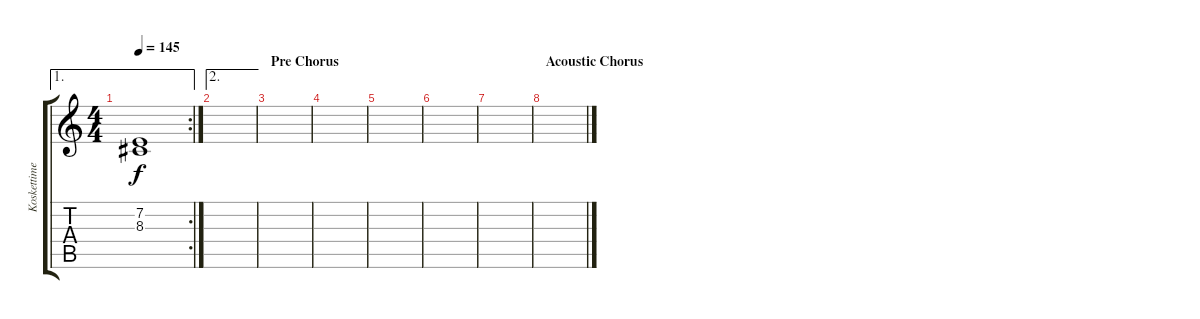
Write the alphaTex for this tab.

\track ("Koskettimet 2" "Koskettime") {instrument tremolostrings}
\staff {score tabs}
\tuning (D4 A3 F3 C3 G2 D2) {hide}
\ae 1
\rc 2
\ts (4 4)
\tempo 145
\clef g2
\ks c
(7.2 8.3).1{dy f} |
\ae 2
|
\section ("" "Pre Chorus")
|
|
|
|
|
\section ("" "Acoustic Chorus")
